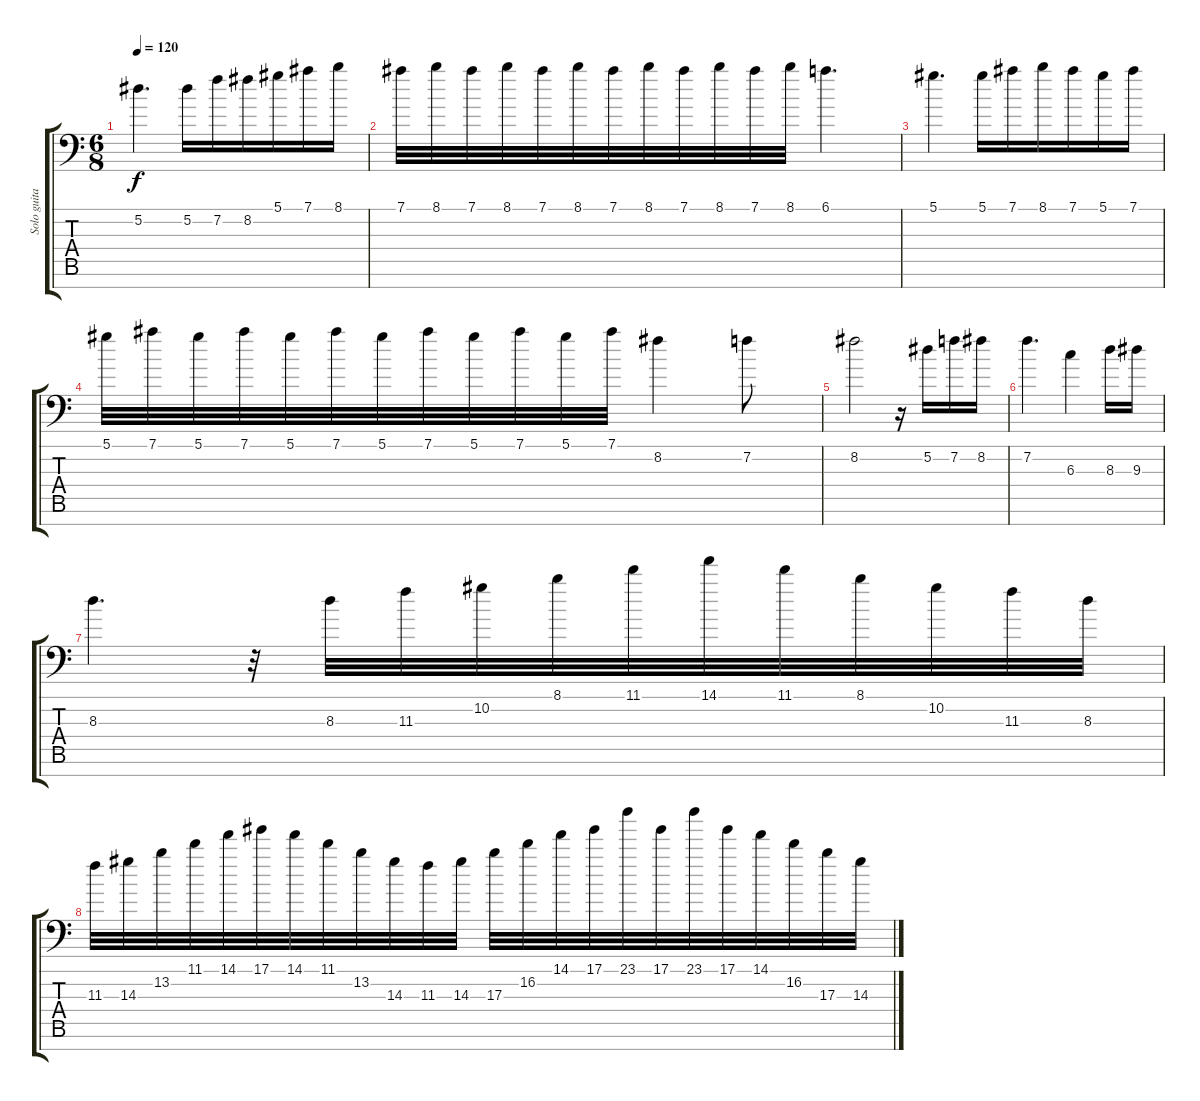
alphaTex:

\track ("Solo guitar" "Solo guita") {instrument distortionguitar}
\staff {score tabs}
\tuning (Eb4 Bb3 Gb3 Db3 Ab2 Eb2 Bb1) {hide}
\ts (6 8)
\tempo 120
\clef f4
\ks c
5.2.4{d dy f} 5.2.16 7.2.16 8.2.16 5.1.16 7.1.16 8.1.16 |
7.1.32 8.1.32 7.1.32 8.1.32 7.1.32 8.1.32 7.1.32 8.1.32 7.1.32 8.1.32 7.1.32 8.1.32 6.1.4{d} |
5.1.4{d} 5.1.16 7.1.16 8.1.16 7.1.16 5.1.16 7.1.16 |
5.1.32 7.1.32 5.1.32 7.1.32 5.1.32 7.1.32 5.1.32 7.1.32 5.1.32 7.1.32 5.1.32 7.1.32 8.2.4 7.2.8 |
8.2.2 r.16 5.2.16 7.2.16 8.2.16 |
7.2.4{d} 6.3.4 8.3.16 9.3.16 |
8.3.4{d} r.32 8.3.32 11.3.32 10.2.32 8.1.32 11.1.32 14.1.32 11.1.32 8.1.32 10.2.32 11.3.32 8.3.32 |
11.3.32 14.3.32 13.2.32 11.1.32 14.1.32 17.1.32 14.1.32 11.1.32 13.2.32 14.3.32 11.3.32 14.3.32 17.3.32 16.2.32 14.1.32 17.1.32 23.1.32 17.1.32 23.1.32 17.1.32 14.1.32 16.2.32 17.3.32 14.3.32
